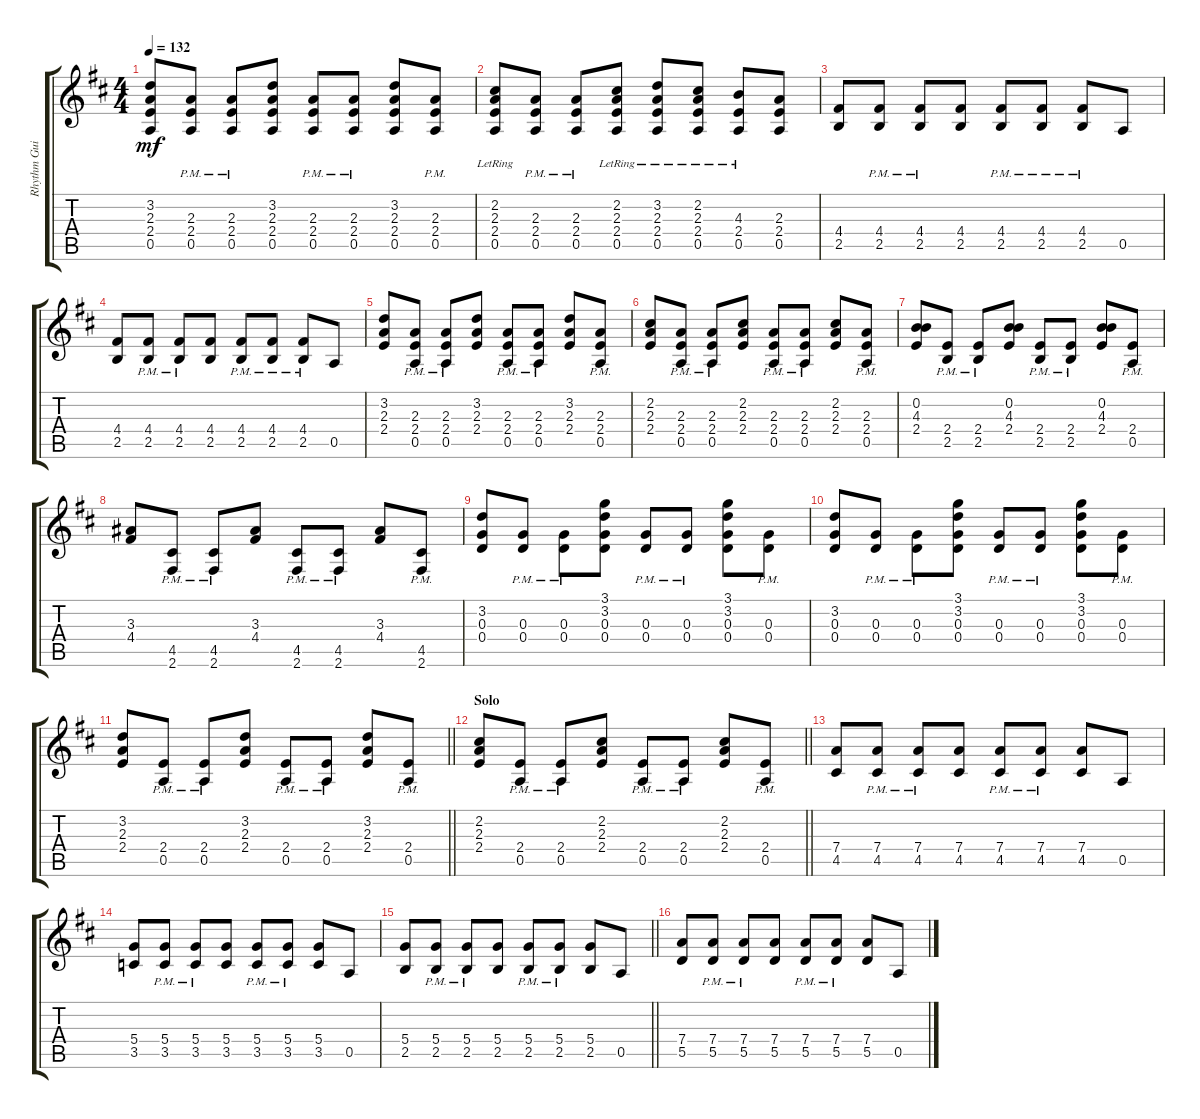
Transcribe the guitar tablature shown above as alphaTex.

\track ("Rhythm Guitar" "Rhythm Gui") {instrument acousticguitarsteel}
\staff {score tabs}
\tuning (E4 B3 G3 D3 A2 E2) {hide}
\ts (4 4)
\tempo 132
\clef g2
\ks d
(3.2 2.3 2.4 0.5).8{dy mf} (2.3{pm} 2.4{pm} 0.5{pm}).8 (2.3{pm} 2.4{pm} 0.5{pm}).8 (3.2 2.3 2.4 0.5).8 (2.3{pm} 2.4{pm} 0.5{pm}).8 (2.3{pm} 2.4{pm} 0.5{pm}).8 (3.2 2.3 2.4 0.5).8 (2.3{pm} 2.4 0.5{pm}).8 |
(2.2 2.3 2.4 0.5{lr}).8 (2.3{pm} 2.4{pm} 0.5{pm}).8 (2.3{pm} 2.4{pm} 0.5{pm}).8 (2.2{lr} 2.3{lr} 2.4{lr} 0.5{lr}).8 (3.2{lr} 2.3{lr} 2.4{lr} 0.5{lr}).8 (2.2{lr} 2.3{lr} 2.4{lr} 0.5{lr}).8 (4.3{lr} 2.4{lr} 0.5{lr}).8 (2.3 2.4 0.5).8 |
(4.4 2.5).8 (4.4{pm} 2.5{pm}).8 (4.4{pm} 2.5{pm}).8 (4.4 2.5).8 (4.4{pm} 2.5{pm}).8 (4.4{pm} 2.5{pm}).8 (4.4 2.5{pm}).8 0.5.8 |
(4.4 2.5).8 (4.4{pm} 2.5{pm}).8 (4.4{pm} 2.5{pm}).8 (4.4 2.5).8 (4.4{pm} 2.5{pm}).8 (4.4{pm} 2.5{pm}).8 (4.4 2.5{pm}).8 0.5.8 |
(3.2 2.3 2.4).8 (2.3{pm} 2.4{pm} 0.5{pm}).8 (2.3{pm} 2.4{pm} 0.5{pm}).8 (3.2 2.3 2.4).8 (2.3{pm} 2.4{pm} 0.5{pm}).8 (2.3{pm} 2.4{pm} 0.5{pm}).8 (3.2 2.3 2.4).8 (2.3 2.4 0.5{pm}).8 |
(2.2 2.3 2.4).8 (2.3{pm} 2.4{pm} 0.5{pm}).8 (2.3{pm} 2.4{pm} 0.5{pm}).8 (2.2 2.3 2.4).8 (2.3{pm} 2.4{pm} 0.5{pm}).8 (2.3{pm} 2.4{pm} 0.5{pm}).8 (2.2 2.3 2.4).8 (2.3 2.4 0.5{pm}).8 |
(0.2 4.3 2.4).8 (2.4{pm} 2.5{pm}).8 (2.4{pm} 2.5{pm}).8 (0.2 4.3 2.4).8 (2.4{pm} 2.5{pm}).8 (2.4{pm} 2.5{pm}).8 (0.2 4.3 2.4).8 (2.4 0.5{pm}).8 |
(3.3 4.4).8 (4.5{pm} 2.6{pm}).8 (4.5{pm} 2.6{pm}).8 (3.3 4.4).8 (4.5{pm} 2.6{pm}).8 (4.5{pm} 2.6{pm}).8 (3.3 4.4).8 (4.5{pm} 2.6{pm}).8 |
(3.2 0.3 0.4).8 (0.3{pm} 0.4{pm}).8 (0.3{pm} 0.4{pm}).8 (3.1 3.2 0.3 0.4).8 (0.3{pm} 0.4{pm}).8 (0.3{pm} 0.4{pm}).8 (3.1 3.2 0.3 0.4).8 (0.3{pm} 0.4{pm}).8 |
(3.2 0.3 0.4).8 (0.3{pm} 0.4{pm}).8 (0.3{pm} 0.4{pm}).8 (3.1 3.2 0.3 0.4).8 (0.3{pm} 0.4{pm}).8 (0.3{pm} 0.4{pm}).8 (3.1 3.2 0.3 0.4).8 (0.3{pm} 0.4{pm}).8 |
\barLineRight lightlight
(3.2 2.3 2.4).8 (2.4{pm} 0.5{pm}).8 (2.4{pm} 0.5{pm}).8 (3.2 2.3 2.4).8 (2.4{pm} 0.5{pm}).8 (2.4{pm} 0.5{pm}).8 (3.2 2.3 2.4).8 (2.4 0.5{pm}).8 |
\section ("" "Solo")
\barLineRight lightlight
(2.2 2.3 2.4).8 (2.4{pm} 0.5{pm}).8 (2.4{pm} 0.5{pm}).8 (2.2 2.3 2.4).8 (2.4{pm} 0.5{pm}).8 (2.4{pm} 0.5{pm}).8 (2.2 2.3 2.4).8 (2.4 0.5{pm}).8 |
(7.4 4.5).8 (7.4{pm} 4.5{pm}).8 (7.4{pm} 4.5{pm}).8 (7.4 4.5).8 (7.4{pm} 4.5{pm}).8 (7.4{pm} 4.5{pm}).8 (7.4 4.5).8 0.5.8 |
(5.4 3.5).8 (5.4{pm} 3.5{pm}).8 (5.4{pm} 3.5{pm}).8 (5.4 3.5).8 (5.4{pm} 3.5{pm}).8 (5.4{pm} 3.5{pm}).8 (5.4 3.5).8 0.5.8 |
\barLineRight lightlight
(5.4 2.5).8 (5.4{pm} 2.5{pm}).8 (5.4{pm} 2.5{pm}).8 (5.4 2.5).8 (5.4{pm} 2.5{pm}).8 (5.4{pm} 2.5{pm}).8 (5.4 2.5).8 0.5.8 |
(7.4 5.5).8 (7.4{pm} 5.5{pm}).8 (7.4{pm} 5.5{pm}).8 (7.4 5.5).8 (7.4{pm} 5.5{pm}).8 (7.4{pm} 5.5{pm}).8 (7.4 5.5).8 0.5.8
